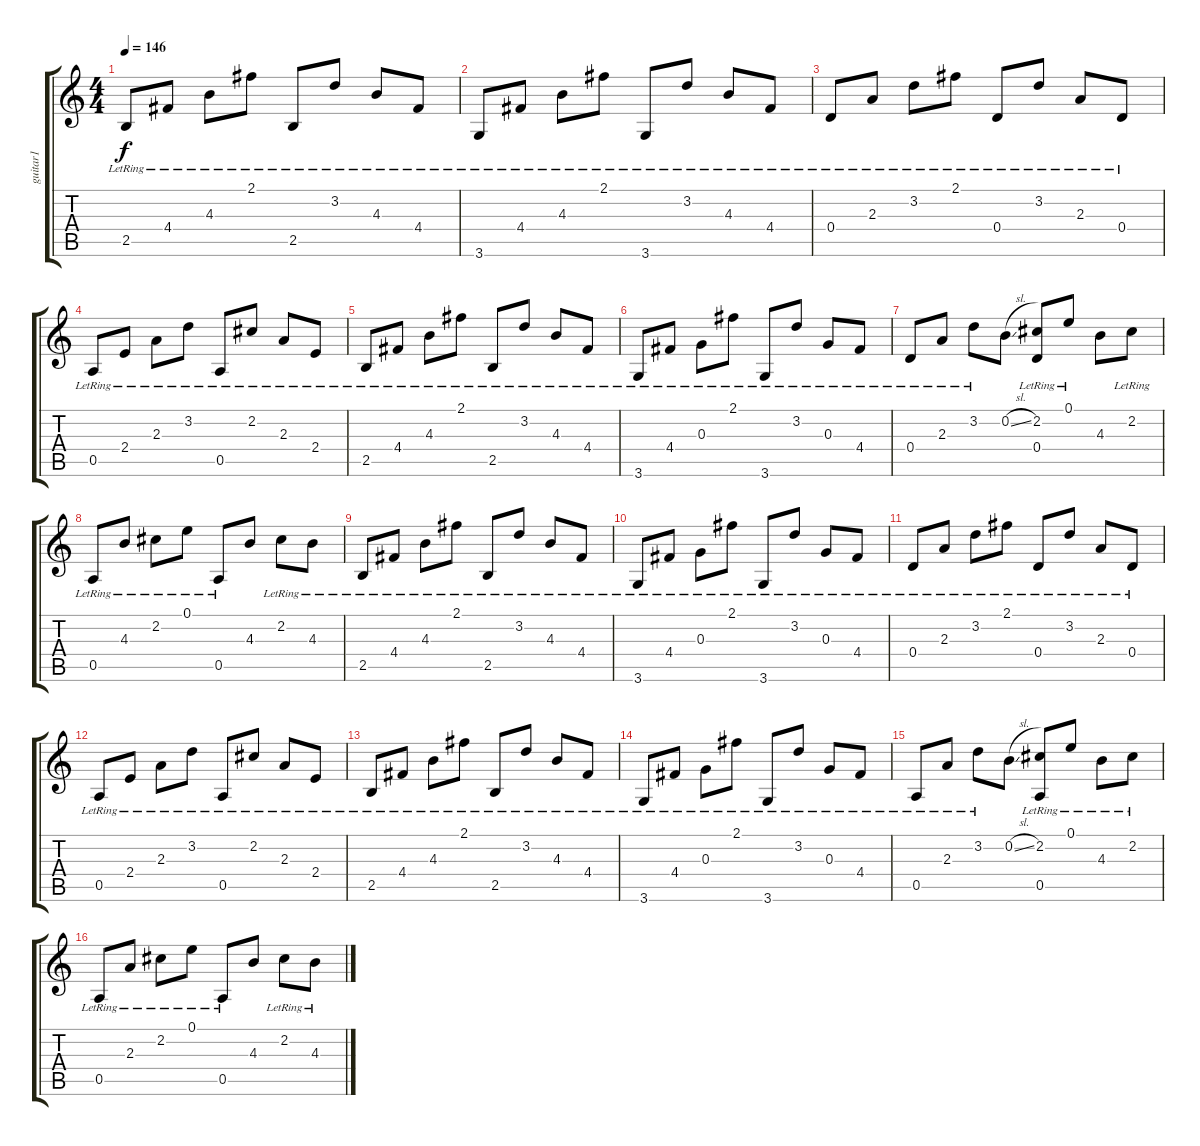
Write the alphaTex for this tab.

\track ("guitar1" "guitar1") {instrument acousticguitarsteel}
\staff {score tabs}
\tuning (E4 B3 G3 D3 A2 E2) {hide}
\ts (4 4)
\tempo 146
\clef g2
\ks c
2.5{lr}.8{dy f} 4.4{lr}.8 4.3{lr}.8 2.1{lr}.8 2.5{lr}.8 3.2{lr}.8 4.3{lr}.8 4.4{lr}.8 |
3.6{lr}.8 4.4{lr}.8 4.3{lr}.8 2.1{lr}.8 3.6{lr}.8 3.2{lr}.8 4.3{lr}.8 4.4{lr}.8 |
0.4{lr}.8 2.3{lr}.8 3.2{lr}.8 2.1{lr}.8 0.4{lr}.8 3.2{lr}.8 2.3{lr}.8 0.4{lr}.8 |
0.5{lr}.8 2.4{lr}.8 2.3{lr}.8 3.2{lr}.8 0.5{lr}.8 2.2{lr}.8 2.3{lr}.8 2.4{lr}.8 |
2.5{lr}.8 4.4{lr}.8 4.3{lr}.8 2.1{lr}.8 2.5{lr}.8 3.2{lr}.8 4.3{lr}.8 4.4{lr}.8 |
3.6{lr}.8 4.4{lr}.8 0.3{lr}.8 2.1{lr}.8 3.6{lr}.8 3.2{lr}.8 0.3{lr}.8 4.4{lr}.8 |
0.4{lr}.8 2.3{lr}.8 3.2{lr}.8 0.2{sl}.8 (2.2 0.4{lr}).8 0.1{lr}.8 4.3.8 2.2{lr}.8 |
0.5{lr}.8 4.3{lr}.8 2.2{lr}.8 0.1{lr}.8 0.5{lr}.8 4.3.8 2.2{lr}.8 4.3{lr}.8 |
2.5{lr}.8 4.4{lr}.8 4.3{lr}.8 2.1{lr}.8 2.5{lr}.8 3.2{lr}.8 4.3{lr}.8 4.4{lr}.8 |
3.6{lr}.8 4.4{lr}.8 0.3{lr}.8 2.1{lr}.8 3.6{lr}.8 3.2{lr}.8 0.3{lr}.8 4.4{lr}.8 |
0.4{lr}.8 2.3{lr}.8 3.2{lr}.8 2.1{lr}.8 0.4{lr}.8 3.2{lr}.8 2.3{lr}.8 0.4{lr}.8 |
0.5{lr}.8 2.4{lr}.8 2.3{lr}.8 3.2{lr}.8 0.5{lr}.8 2.2{lr}.8 2.3{lr}.8 2.4{lr}.8 |
2.5{lr}.8 4.4{lr}.8 4.3{lr}.8 2.1{lr}.8 2.5{lr}.8 3.2{lr}.8 4.3{lr}.8 4.4{lr}.8 |
3.6{lr}.8 4.4{lr}.8 0.3{lr}.8 2.1{lr}.8 3.6{lr}.8 3.2{lr}.8 0.3{lr}.8 4.4{lr}.8 |
0.5{lr}.8 2.3{lr}.8 3.2{lr}.8 0.2{sl}.8 (2.2 0.5{lr}).8 0.1{lr}.8 4.3{lr}.8 2.2{lr}.8 |
0.5{lr}.8 2.3{lr}.8 2.2{lr}.8 0.1{lr}.8 0.5{lr}.8 4.3.8 2.2{lr}.8 4.3{lr}.8
